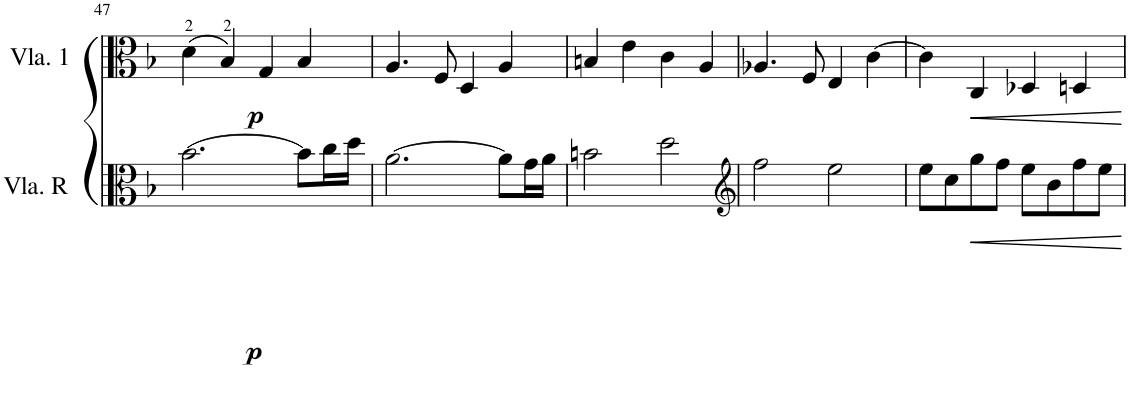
**kern	**dynam	**kern	**dynam
*part2	*part2	*part1	*part1
*staff2	*staff2	*staff1	*staff1
*I"Viola Rebel	*	*I"Viola 1	*
*I'Vla. R	*	*I'Vla. 1	*
!!LO:PB:g=z
*clefC3	*	*clefC3	*
*k[b-]	*	*k[b-]	*
*M4/4	*	*M4/4	*
=47	=47	=47	=47
!	!LO:DY:b	!	!LO:DY:b
(2.b-\	p	(4d\	p
.	.	4B-/)	.
.	.	4G/	.
8b-\L)	.	4B-/	.
16cc\L	.	.	.
16dd\JJ	.	.	.
=48	=48	=48	=48
[2.a\	.	4.A/	.
.	.	8F/	.
.	.	4D/	.
8a\L]	.	4A/	.
16g\L	.	.	.
16a\JJ	.	.	.
=49	=49	=49	=49
2bn\	.	4Bn/	.
.	.	4e\	.
2dd\	.	4c\	.
.	.	4A/	.
=50	=50	=50	=50
*clefG2	*	*	*
2ff\	.	4.A-X/	.
.	.	8F/	.
2ee\	.	4E/	.
.	.	[4c\	.
=51	=51	=51	=51
8ee\L	.	4c\]	.
8cc\	.	.	.
8gg\	.	4C/	.
8ff\J	.	.	.
8ee\L	.	4D-X/	.
8b-\	.	.	.
8ff\	.	4Dn/	.
8ee\J	.	.	.
=	=	=	=
*-	*-	*-	*-
